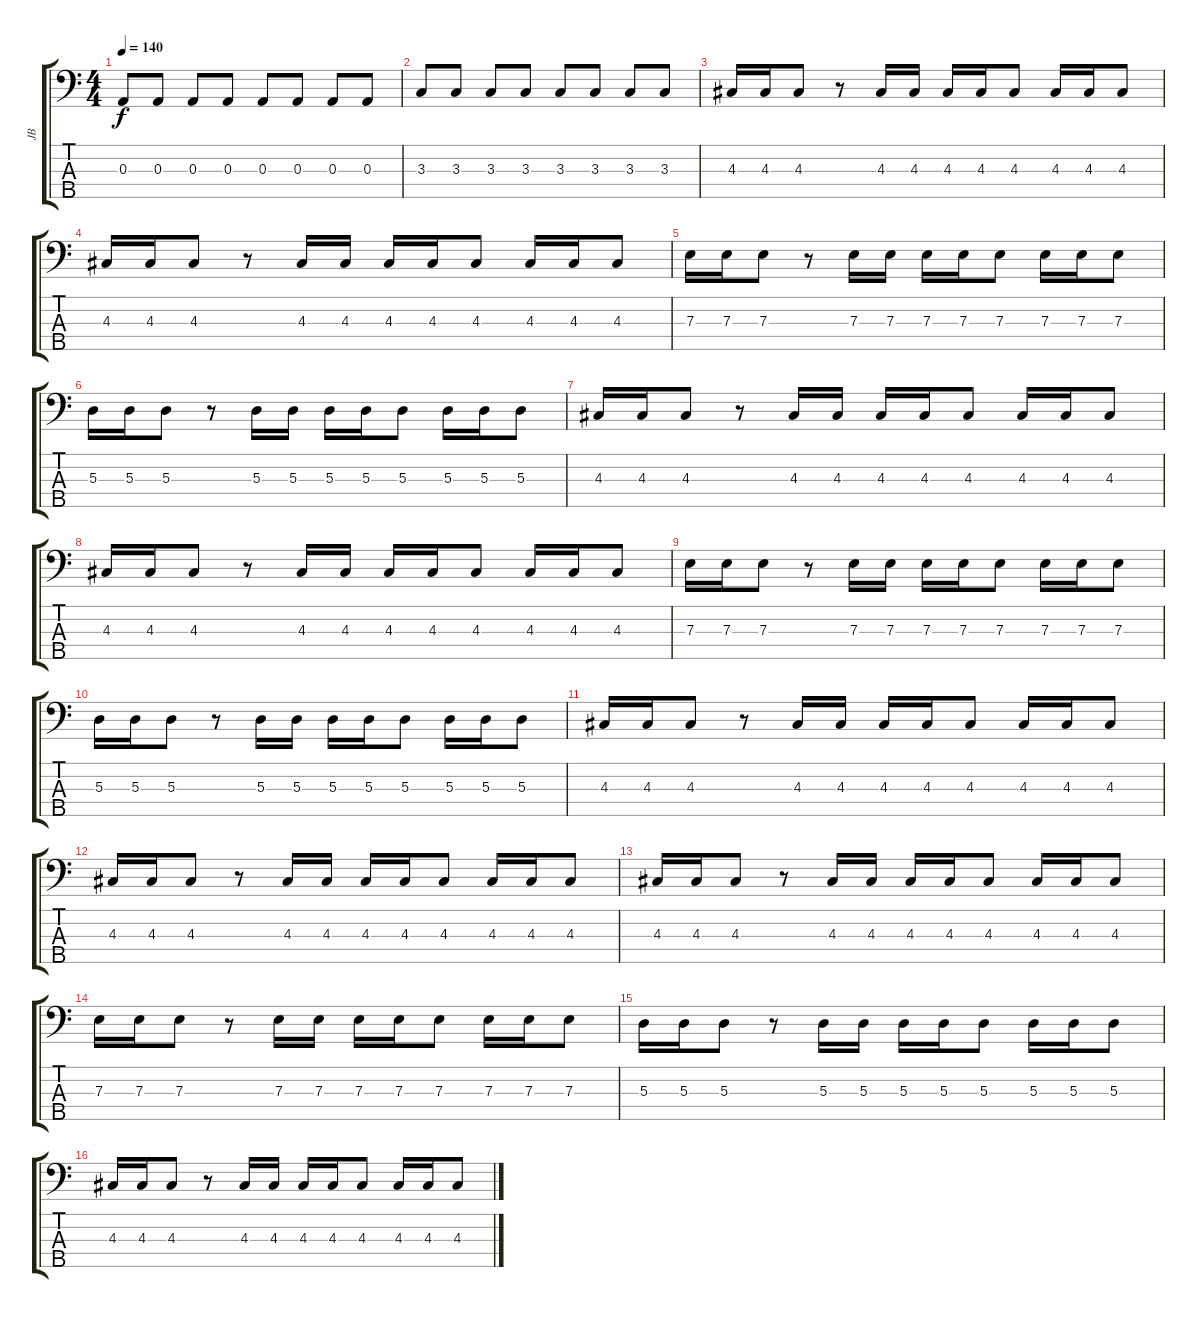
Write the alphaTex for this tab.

\track ("JB" "JB") {instrument electricbassfinger}
\staff {score tabs}
\tuning (G2 D2 A1 E1 B0) {hide}
\ts (4 4)
\tempo 140
\clef f4
\ks c
0.3.8{dy f} 0.3.8 0.3.8 0.3.8 0.3.8 0.3.8 0.3.8 0.3.8 |
3.3.8 3.3.8 3.3.8 3.3.8 3.3.8 3.3.8 3.3.8 3.3.8 |
4.3.16 4.3.16 4.3.8 r.8 4.3.16 4.3.16 4.3.16 4.3.16 4.3.8 4.3.16 4.3.16 4.3.8 |
4.3.16 4.3.16 4.3.8 r.8 4.3.16 4.3.16 4.3.16 4.3.16 4.3.8 4.3.16 4.3.16 4.3.8 |
7.3.16 7.3.16 7.3.8 r.8 7.3.16 7.3.16 7.3.16 7.3.16 7.3.8 7.3.16 7.3.16 7.3.8 |
5.3.16 5.3.16 5.3.8 r.8 5.3.16 5.3.16 5.3.16 5.3.16 5.3.8 5.3.16 5.3.16 5.3.8 |
4.3.16 4.3.16 4.3.8 r.8 4.3.16 4.3.16 4.3.16 4.3.16 4.3.8 4.3.16 4.3.16 4.3.8 |
4.3.16 4.3.16 4.3.8 r.8 4.3.16 4.3.16 4.3.16 4.3.16 4.3.8 4.3.16 4.3.16 4.3.8 |
7.3.16 7.3.16 7.3.8 r.8 7.3.16 7.3.16 7.3.16 7.3.16 7.3.8 7.3.16 7.3.16 7.3.8 |
5.3.16 5.3.16 5.3.8 r.8 5.3.16 5.3.16 5.3.16 5.3.16 5.3.8 5.3.16 5.3.16 5.3.8 |
4.3.16 4.3.16 4.3.8 r.8 4.3.16 4.3.16 4.3.16 4.3.16 4.3.8 4.3.16 4.3.16 4.3.8 |
4.3.16 4.3.16 4.3.8 r.8 4.3.16 4.3.16 4.3.16 4.3.16 4.3.8 4.3.16 4.3.16 4.3.8 |
4.3.16 4.3.16 4.3.8 r.8 4.3.16 4.3.16 4.3.16 4.3.16 4.3.8 4.3.16 4.3.16 4.3.8 |
7.3.16 7.3.16 7.3.8 r.8 7.3.16 7.3.16 7.3.16 7.3.16 7.3.8 7.3.16 7.3.16 7.3.8 |
5.3.16 5.3.16 5.3.8 r.8 5.3.16 5.3.16 5.3.16 5.3.16 5.3.8 5.3.16 5.3.16 5.3.8 |
4.3.16 4.3.16 4.3.8 r.8 4.3.16 4.3.16 4.3.16 4.3.16 4.3.8 4.3.16 4.3.16 4.3.8
